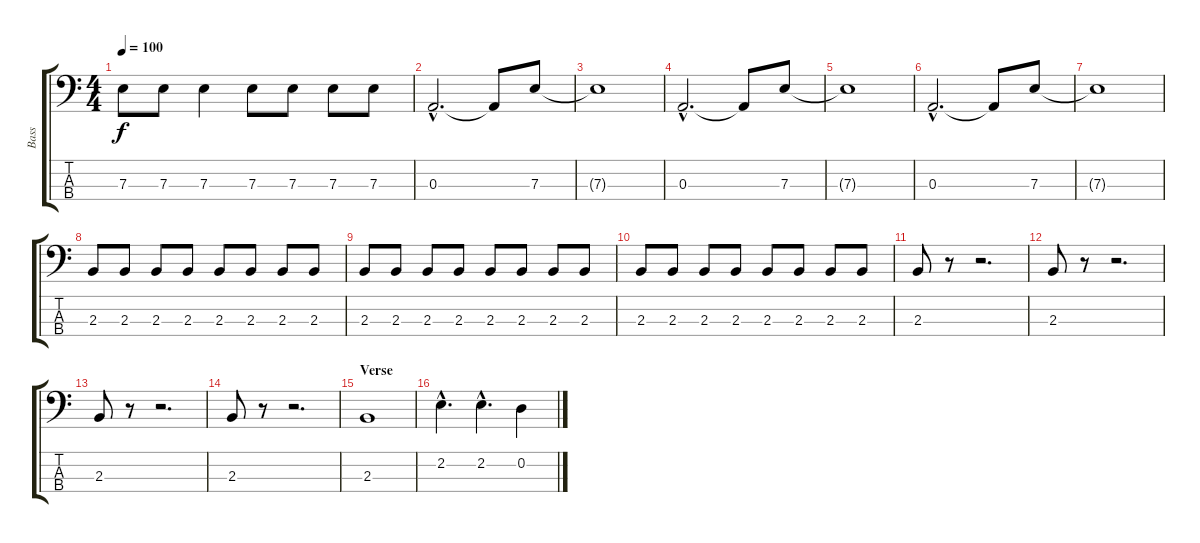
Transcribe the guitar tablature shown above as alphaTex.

\track ("Bass" "Bass") {instrument electricbassfinger}
\staff {score tabs}
\tuning (G2 D2 A1 E1) {hide}
\ts (4 4)
\tempo 100
\clef f4
\ks c
7.3{t}.8{dy f} 7.3.8 7.3.4 7.3.8 7.3.8 7.3.8 7.3.8 |
\section ("" "")
0.3{hac}.2{d} 0.3{t}.8 7.3.8 |
7.3{t}.1 |
0.3{hac}.2{d} 0.3{t}.8 7.3.8 |
7.3{t}.1 |
0.3{hac}.2{d} 0.3{t}.8 7.3.8 |
7.3{t}.1 |
\section ("" "")
2.3.8 2.3.8 2.3.8 2.3.8 2.3.8 2.3.8 2.3.8 2.3.8 |
2.3.8 2.3.8 2.3.8 2.3.8 2.3.8 2.3.8 2.3.8 2.3.8 |
2.3.8 2.3.8 2.3.8 2.3.8 2.3.8 2.3.8 2.3.8 2.3.8 |
2.3.8 r.8 r.2{d} |
2.3.8 r.8 r.2{d} |
2.3.8 r.8 r.2{d} |
2.3.8 r.8 r.2{d} |
\section ("" "Verse")
2.3.1 |
2.2{hac}.4{d} 2.2{hac}.4{d} 0.2.4
